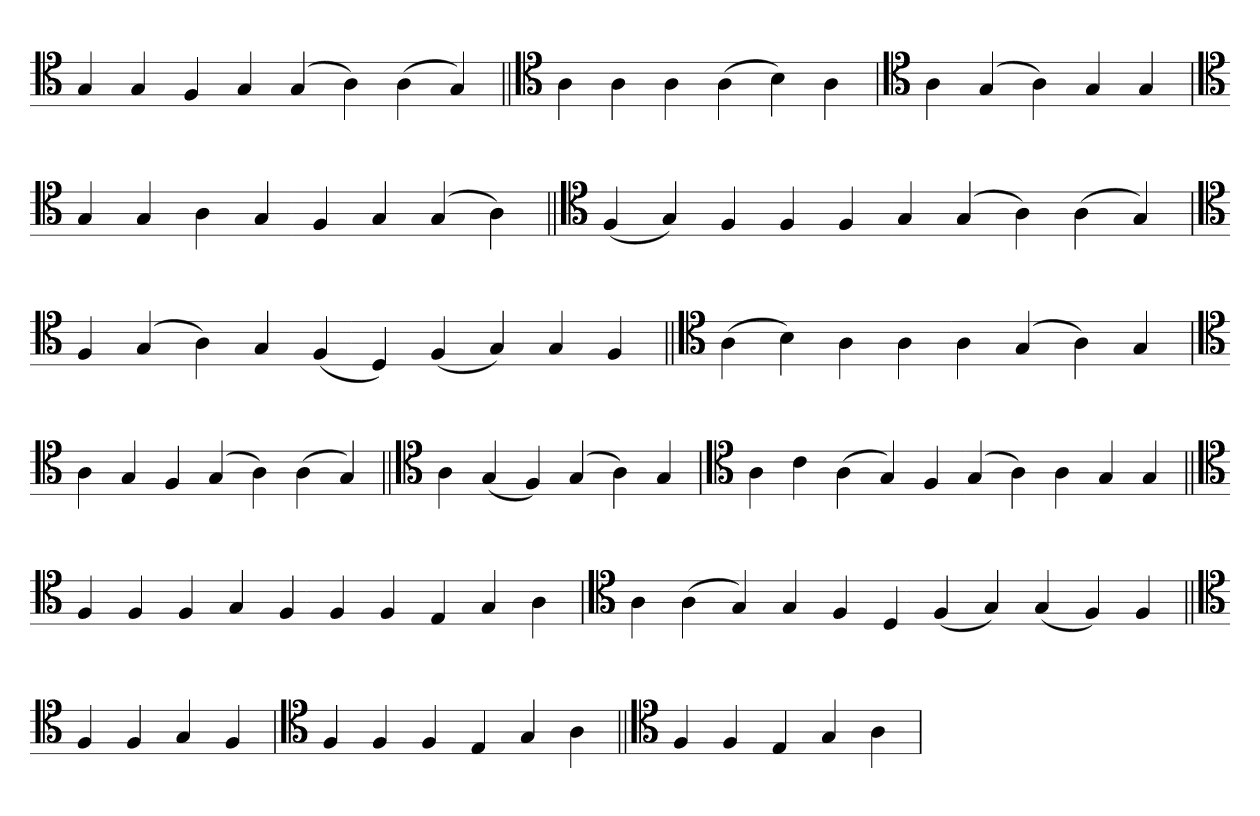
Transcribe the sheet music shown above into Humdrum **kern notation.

**kern
*part1
*staff1
*clefC4
=
4G
4G
4F
4G
(4G
4A)
(4A
4G)
=||
*clefC4
4A
4A
4A
(4A
4B)
4A
=`
*clefC4
4A
(4G
4A)
4G
4G
=`
*clefC4
4G
4G
4A
4G
4F
4G
(4G
4A)
=||
*clefC4
(4F
4G)
4F
4F
4F
4G
(4G
4A)
(4A
4G)
='
*clefC4
4F
(4G
4A)
4G
(4F
4D)
(4F
4G)
4G
4F
=||
*clefC4
(4A
4B)
4A
4A
4A
(4G
4A)
4G
=`
*clefC4
4A
4G
4F
(4G
4A)
(4A
4G)
=||
*clefC4
4A
(4G
4F)
(4G
4A)
4G
=`
*clefC4
4A
4c
(4A
4G)
4F
(4G
4A)
4A
4G
4G
=||
*clefC4
4F
4F
4F
4G
4F
4F
4F
4E
4G
4A
='
*clefC4
4A
(4A
4G)
4G
4F
4D
(4F
4G)
(4G
4F)
4F
=||
*clefC4
4F
4F
4G
4F
=`
*clefC4
4F
4F
4F
4E
4G
4A
=||
*clefC4
4F
4F
4E
4G
4A
=`
*-
